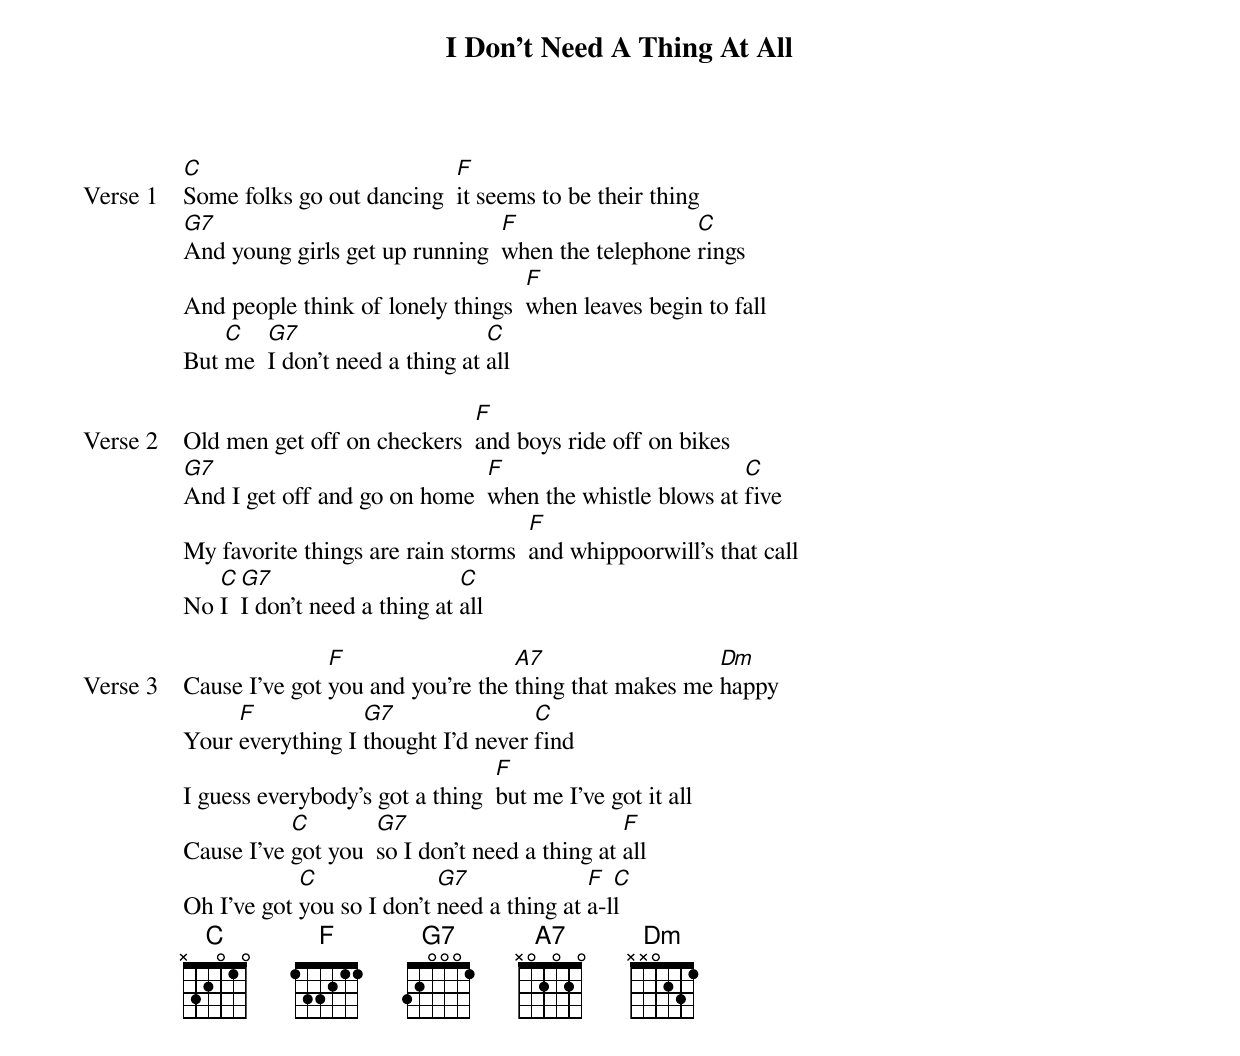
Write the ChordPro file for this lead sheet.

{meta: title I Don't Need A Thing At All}
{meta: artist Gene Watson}
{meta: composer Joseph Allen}

{start_of_verse: Verse 1}
[C]Some folks go out dancing  [F]it seems to be their thing
[G7]And young girls get up running  [F]when the telephone [C]rings
And people think of lonely things  [F]when leaves begin to fall
But [C]me  [G7]I don't need a thing at [C]all
{end_of_verse}

{start_of_verse: Verse 2}
Old men get off on checkers  [F]and boys ride off on bikes
[G7]And I get off and go on home  [F]when the whistle blows at [C]five
My favorite things are rain storms  [F]and whippoorwill's that call
No [C]I  [G7]I don't need a thing at [C]all
{end_of_verse}

{start_of_verse: Verse 3}
Cause I've got [F]you and you're the [A7]thing that makes me [Dm]happy
Your [F]everything I [G7]thought I'd never [C]find
I guess everybody's got a thing  [F]but me I've got it all
Cause I've [C]got you  [G7]so I don't need a thing at [F]all
Oh I've got [C]you so I don't [G7]need a thing at [F]a-l[C]l
{end_of_verse}
